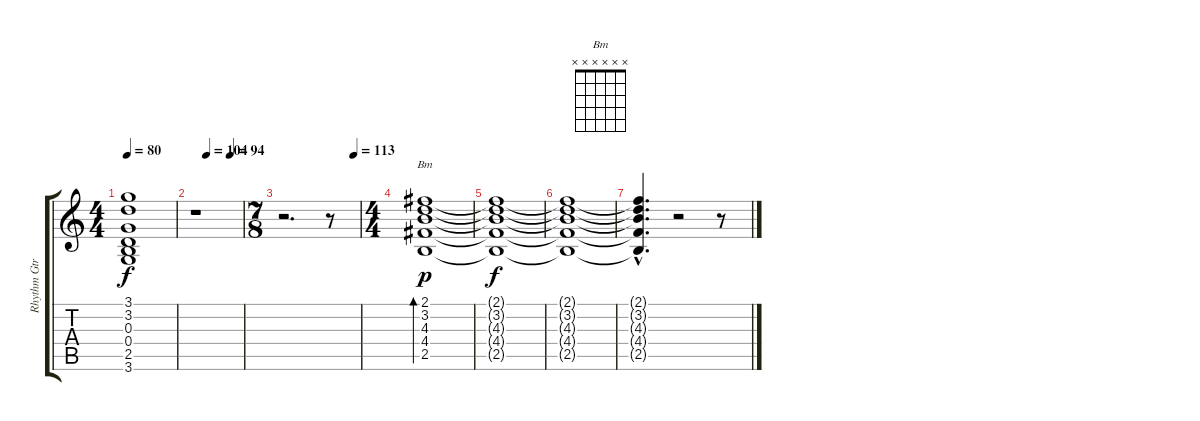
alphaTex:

\track ("Rhythm Gtr.1" "Rhythm Gtr") {instrument overdrivenguitar}
\staff {score tabs}
\tuning (E4 B3 G3 D3 A2 E2) {hide}
\chord ("Bm" x x x x x x) {firstfret 0}
\ts (4 4)
\tempo 80
\clef g2
\ks c
(3.1{t} 3.2{t} 0.3{t} 0.4{t} 2.5{t} 3.6{t}).1{dy f} |
\tempo (104 0.25)
\tempo (94 0.75)
r.1 |
\ts (7 8)
\tempo (113 0.9285714285714286)
r.2{d} r.8 |
\ts (4 4)
(2.1 3.2 4.3 4.4 2.5).1{bd 480 ch "Bm" dy p} |
(2.1{t} 3.2{t} 4.3{t} 4.4{t} 2.5{t}).1{dy f} |
(2.1{t} 3.2{t} 4.3{t} 4.4{t} 2.5{t}).1 |
(2.1{hac t} 3.2{hac t} 4.3{hac t} 4.4{hac t} 2.5{hac t}).4{d} r.2 r.8
